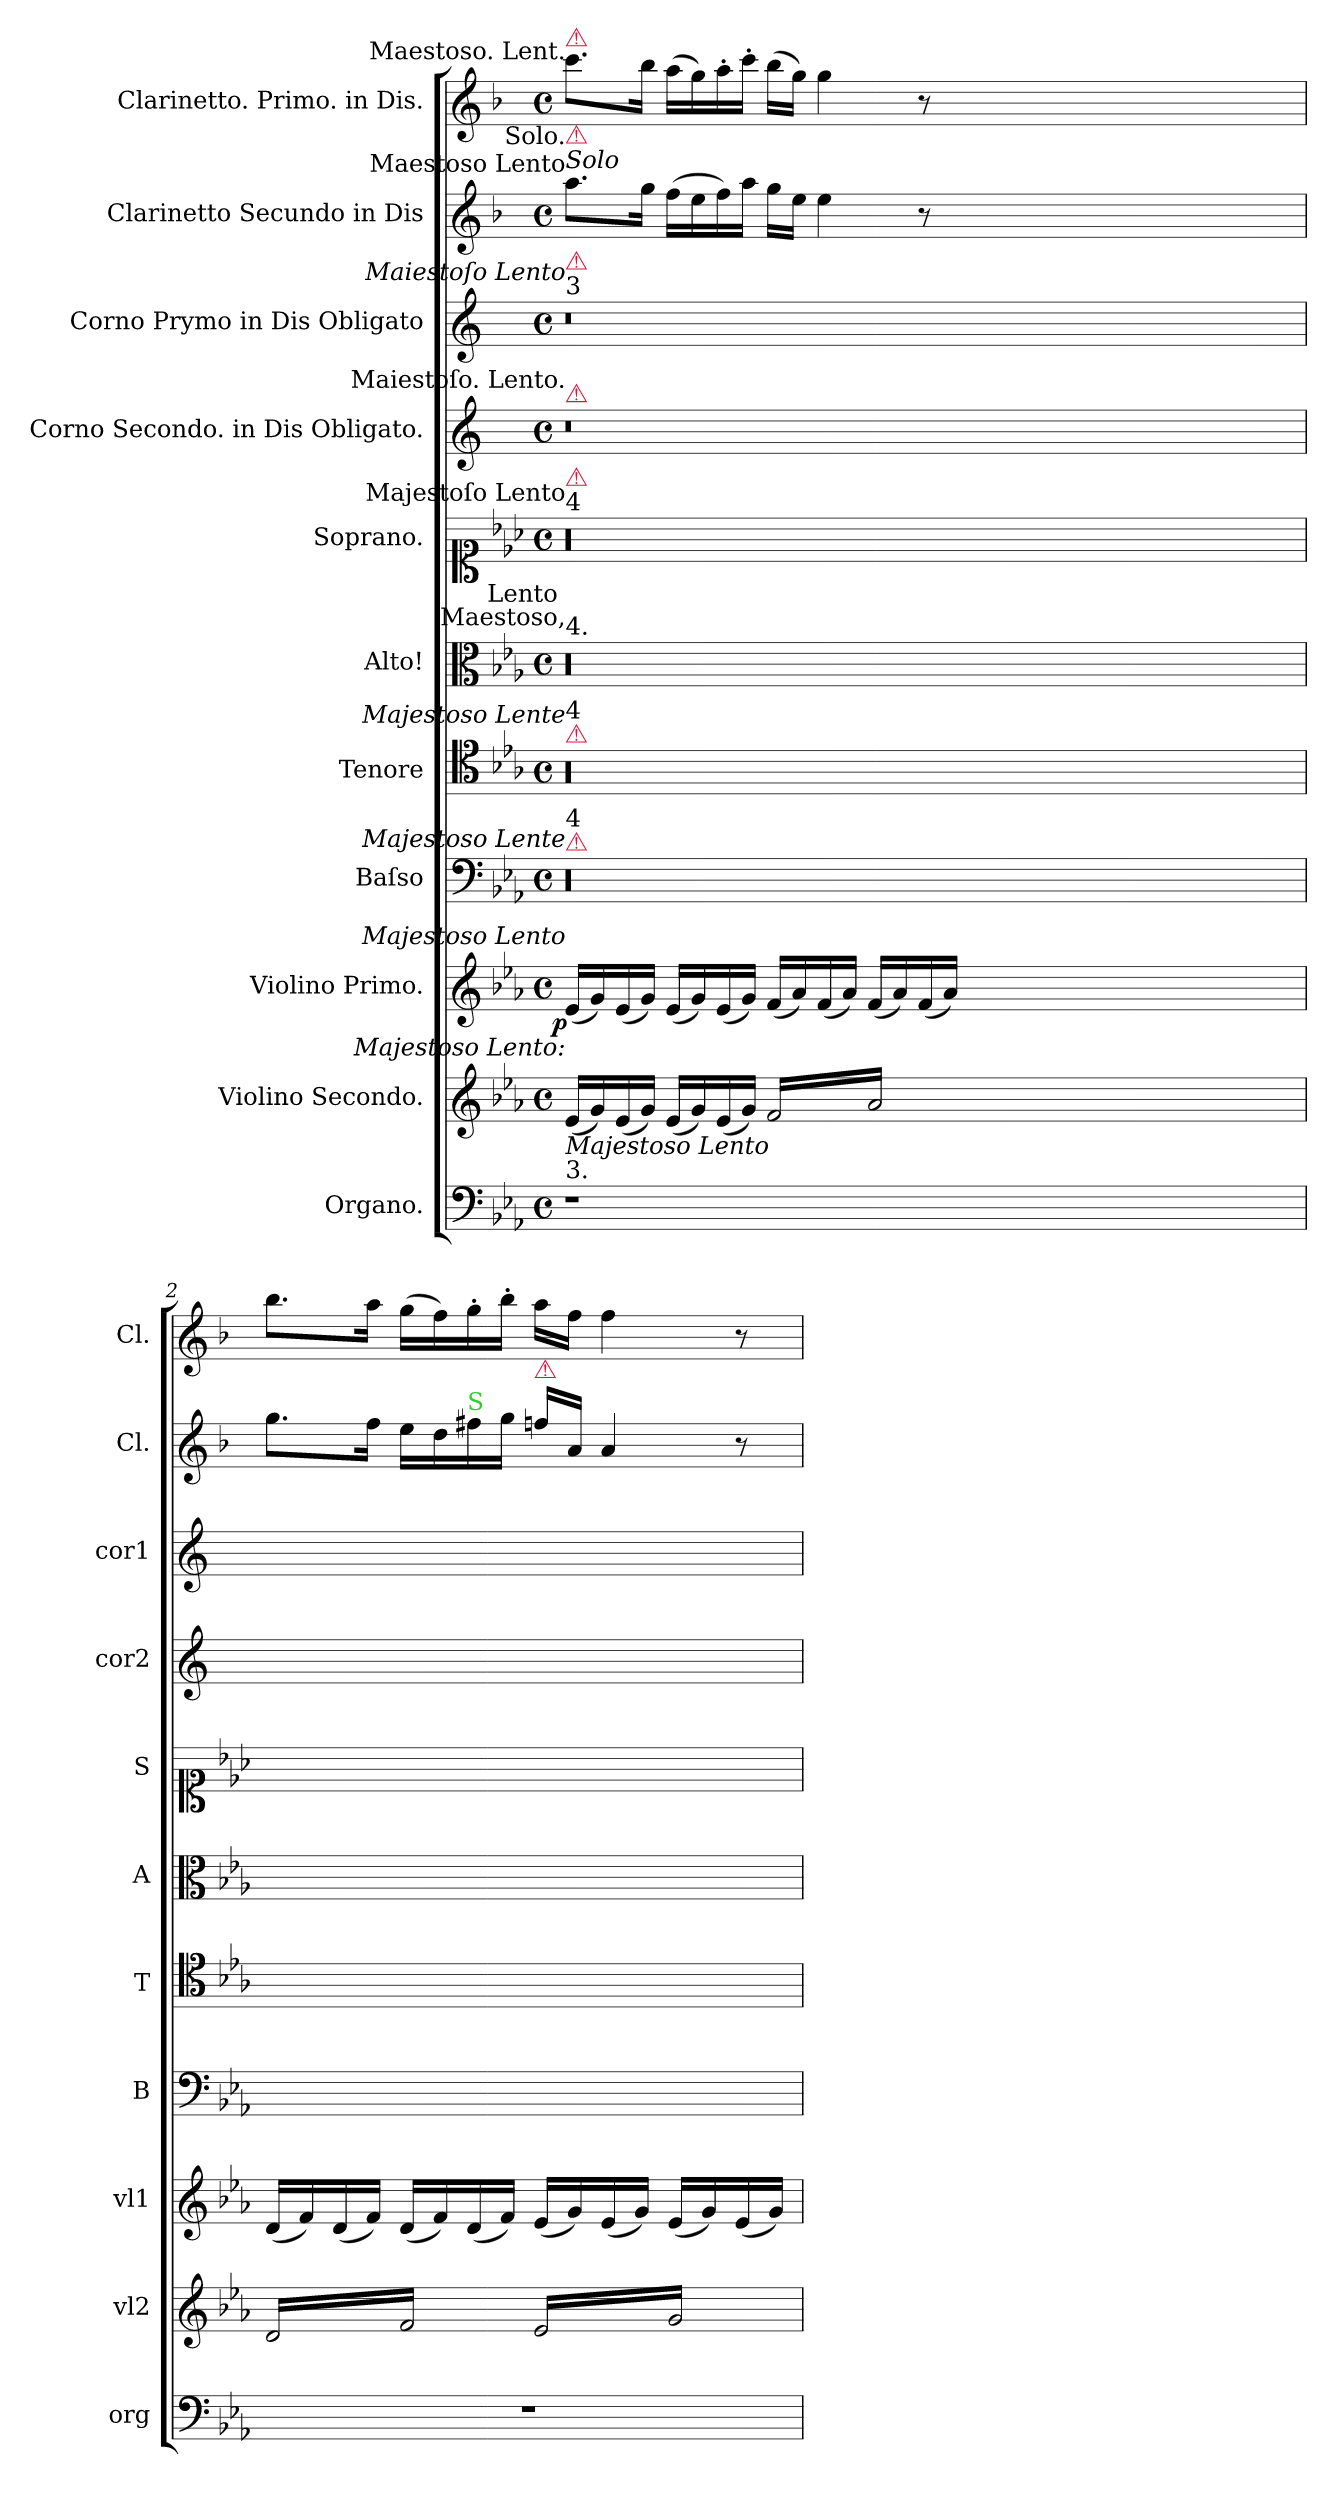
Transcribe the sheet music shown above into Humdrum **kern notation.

**kern	**kern	**dynam	**kern	**dynam	**kern	**kern	**kern	**kern	**kern	**kern	**kern	**kern
*part11	*part10	*part10	*part9	*part9	*part8	*part7	*part6	*part5	*part4	*part3	*part2	*part1
*staff11	*staff10	*staff10	*staff9	*staff9	*staff8	*staff7	*staff6	*staff5	*staff4	*staff3	*staff2	*staff1
*I"Organo.	*I"Violino Secondo.	*	*I"Violino Primo.	*	*I"Baſso	*I"Tenore	*I"Alto!	*I"Soprano.	*I"Corno Secondo. in Dis Obligato.	*I"Corno Prymo in Dis Obligato	*I"Clarinetto Secundo in Dis	*I"Clarinetto. Primo. in Dis.
*I'org	*I'vl2	*	*I'vl1	*	*I'B	*I'T	*I'A	*I'S	*I'cor2	*I'cor1	*I'Cl.	*I'Cl.
*clefF4	*clefG2	*	*clefG2	*	*clefF4	*clefC4	*clefC3	*clefC1	*clefG2	*clefG2	*clefG2	*clefG2
*	*	*	*	*	*	*	*	*	*ITrd5c9	*ITrd5c9	*ITrd1c2	*ITrd1c2
*k[b-e-a-]	*k[b-e-a-]	*	*k[b-e-a-]	*	*k[b-e-a-]	*k[b-e-a-]	*k[b-e-a-]	*k[b-e-a-]	*k[b-e-a-]	*k[b-e-a-]	*k[b-e-a-]	*k[b-e-a-]
*E-:	*E-:	*	*E-:	*	*E-:	*E-:	*E-:	*E-:	*	*	*E-:	*E-:
*M4/4	*M4/4	*	*M4/4	*	*M4/4	*M4/4	*M4/4	*M4/4	*M4/4	*M4/4	*M4/4	*M4/4
*met(c)	*met(c)	*	*met(c)	*	*met(c)	*met(c)	*met(c)	*met(c)	*met(c)	*met(c)	*met(c)	*met(c)
=1	=1	=1	=1	=1	=1	=1	=1	=1	=1	=1	=1	=1
!	!	!	!	!	!	!	!	!	!	!	!	!LO:TX:b:rj:t=Solo.
!	!	!	!	!	!	!	!	!	!	!	!	!LO:TX:a:rj:t=Maestoso. Lent.
!	!	!	!	!	!	!	!	!	!	!	!	!LO:TX:a:color=crimson:t=⚠
!	!	!	!	!	!	!	!	!	!	!	!LO:TX:a:i:t=Solo	!
!	!	!	!	!	!	!	!	!	!	!	!LO:TX:a:rj:t=Maestoso Lento	!
!	!	!	!	!	!	!	!	!	!	!	!LO:TX:a:color=crimson:t=⚠	!
!	!	!	!	!	!	!	!	!	!	!LO:TX:a:t=3	!	!
!	!	!	!	!	!	!	!	!	!	!LO:TX:a:color=crimson:t=⚠	!	!
!	!	!	!	!	!	!	!	!	!	!LO:TX:a:i:rj:t=Maiestoſo Lento	!	!
!	!	!	!	!	!	!	!	!	!LO:TX:a:rj:t=Maiestoſo. Lento.	!	!	!
!	!	!	!	!	!	!	!	!	!LO:TX:a:color=crimson:t=⚠	!	!	!
!	!	!	!	!	!	!	!	!LO:TX:a:t=4	!	!	!	!
!	!	!	!	!	!	!	!	!LO:TX:a:color=crimson:t=⚠	!	!	!	!
!	!	!	!	!	!	!	!	!LO:TX:a:rj:t=Majestoſo Lento	!	!	!	!
!	!	!	!	!	!	!	!LO:TX:a:t=4.	!	!	!	!	!
!	!	!	!	!	!	!	!LO:TX:a:rj:t=Lento \nMaestoso,	!	!	!	!	!
!	!	!	!	!	!	!LO:TX:a:color=crimson:t=⚠	!	!	!	!	!	!
!	!	!	!	!	!	!LO:TX:a:t=4	!	!	!	!	!	!
!	!	!	!	!	!	!LO:TX:a:i:rj:t=Majestoso Lente	!	!	!	!	!	!
!	!	!	!	!	!LO:TX:a:color=crimson:t=⚠	!	!	!	!	!	!	!
!	!	!	!	!	!LO:TX:a:t=4	!	!	!	!	!	!	!
!	!	!	!	!	!LO:TX:a:i:rj:t=Majestoso Lente	!	!	!	!	!	!	!
!	!	!	!LO:TX:a:i:rj:t=Majestoso Lento	!	!	!	!	!	!	!	!	!
!	!LO:TX:a:i:rj:t=Majestoso Lento&colon;	!	!	!	!	!	!	!	!	!	!	!
!LO:TX:a:t=3.	!	!	!	!	!	!	!	!	!	!	!	!
!LO:TX:a:i:t=Majestoso Lento	!	!	!	!	!	!	!	!	!	!	!	!
!	!	!LO:DY:rj	!	!LO:DY:b:rj	!	!	!	!	!	!	!	!
1r	(16e-/LL	p&colon;	(16e-/LL	p	00r	00r	00r	00r	0r	0r	8.gg\L	8.bb-\L
.	16g/)	.	16g/)	.	.	.	.	.	.	.	.	.
.	(16e-/	.	(16e-/	.	.	.	.	.	.	.	.	.
.	16g/JJ)	.	16g/JJ)	.	.	.	.	.	.	.	16ff\Jk	16aa-\Jk
.	(16e-/LL	.	(16e-/LL	.	.	.	.	.	.	.	(16ee-\LL	(16gg\LL
.	16g/)	.	16g/)	.	.	.	.	.	.	.	16dd\	16ff\)
.	(16e-/	.	(16e-/	.	.	.	.	.	.	.	16ee-\)	16gg'\
.	16g/JJ)	.	16g/JJ)	.	.	.	.	.	.	.	16gg\JJ	16bb-'\JJ
*	*tremolo	*	*	*	*	*	*	*	*	*	*	*
.	(16f/LL	.	(16f/LL	.	.	.	.	.	.	.	16ff\LL	(16aa-\LL
.	16a-/)	.	16a-/)	.	.	.	.	.	.	.	16dd\JJ	16ff\JJ)
.	16f/	.	(16f/	.	.	.	.	.	.	.	4dd\	4ff\
.	16a-/)	.	16a-/JJ)	.	.	.	.	.	.	.	.	.
.	16f/	.	(16f/LL	.	.	.	.	.	.	.	.	.
.	16a-/)	.	16a-/)	.	.	.	.	.	.	.	.	.
.	16f/	.	(16f/	.	.	.	.	.	.	.	8r	8r
.	16a-/)JJ	.	16a-/JJ)	.	.	.	.	.	.	.	.	.
0.ryy	0.ryy	.	0.ryy	.	.	.	.	.	.	.	0.ryy	0.ryy
.	.	.	.	.	.	.	.	.	.	.	.	.
.	.	.	.	.	.	.	.	.	.	.	.	.
.	.	.	.	.	.	.	.	.	.	.	.	.
.	.	.	.	.	.	.	.	.	0ryy	0ryy	.	.
=2	=2	=2	=2	=2	=2	=2	=2	=2	=2	=2	=2	=2
1r	(16d/LL	.	(16d/LL	.	1ryy	1ryy	1ryy	1ryy	1ryy	1ryy	8.ff\L	8.aa-\L
.	16f/)	.	16f/)	.	.	.	.	.	.	.	.	.
.	16d/	.	(16d/	.	.	.	.	.	.	.	.	.
.	16f/)	.	16f/JJ)	.	.	.	.	.	.	.	16ee-\Jk	16gg\Jk
.	16d/	.	(16d/LL	.	.	.	.	.	.	.	16dd\LL	(16ff\LL
.	16f/)	.	16f/)	.	.	.	.	.	.	.	16cc\	16ee-\)
!	!	!	!	!	!	!	!	!	!	!	!LO:TX:a:color=limegreen:t=S	!
.	16d/	.	(16d/	.	.	.	.	.	.	.	16een\	16ff'\
.	16f/)JJ	.	16f/JJ)	.	.	.	.	.	.	.	16ff\JJ	16aa-'\JJ
!	!	!	!	!	!	!	!	!	!	!	!LO:TX:a:color=crimson:t=⚠	!
.	(16e-/LL	.	(16e-/LL	.	.	.	.	.	.	.	16ee-X\LL	16gg\LL
.	16g/)	.	16g/)	.	.	.	.	.	.	.	16g/JJ	16ee-\JJ
.	16e-/	.	(16e-/	.	.	.	.	.	.	.	4g/	4ee-\
.	16g/)	.	16g/JJ)	.	.	.	.	.	.	.	.	.
.	16e-/	.	(16e-/LL	.	.	.	.	.	.	.	.	.
.	16g/)	.	16g/)	.	.	.	.	.	.	.	.	.
.	16e-/	.	(16e-/	.	.	.	.	.	.	.	8r	8r
.	16g/)JJ	.	16g/JJ)	.	.	.	.	.	.	.	.	.
*	*Xtremolo	*	*	*	*	*	*	*	*	*	*	*
.	.	.	.	.	.	.	.	.	.	.	.	.
.	.	.	.	.	.	.	.	.	.	.	.	.
.	.	.	.	.	.	.	.	.	.	.	.	.
.	.	.	.	.	.	.	.	.	.	.	.	.
=	=	=	=	=	=	=	=	=	=	=	=	=
*-	*-	*-	*-	*-	*-	*-	*-	*-	*-	*-	*-	*-
